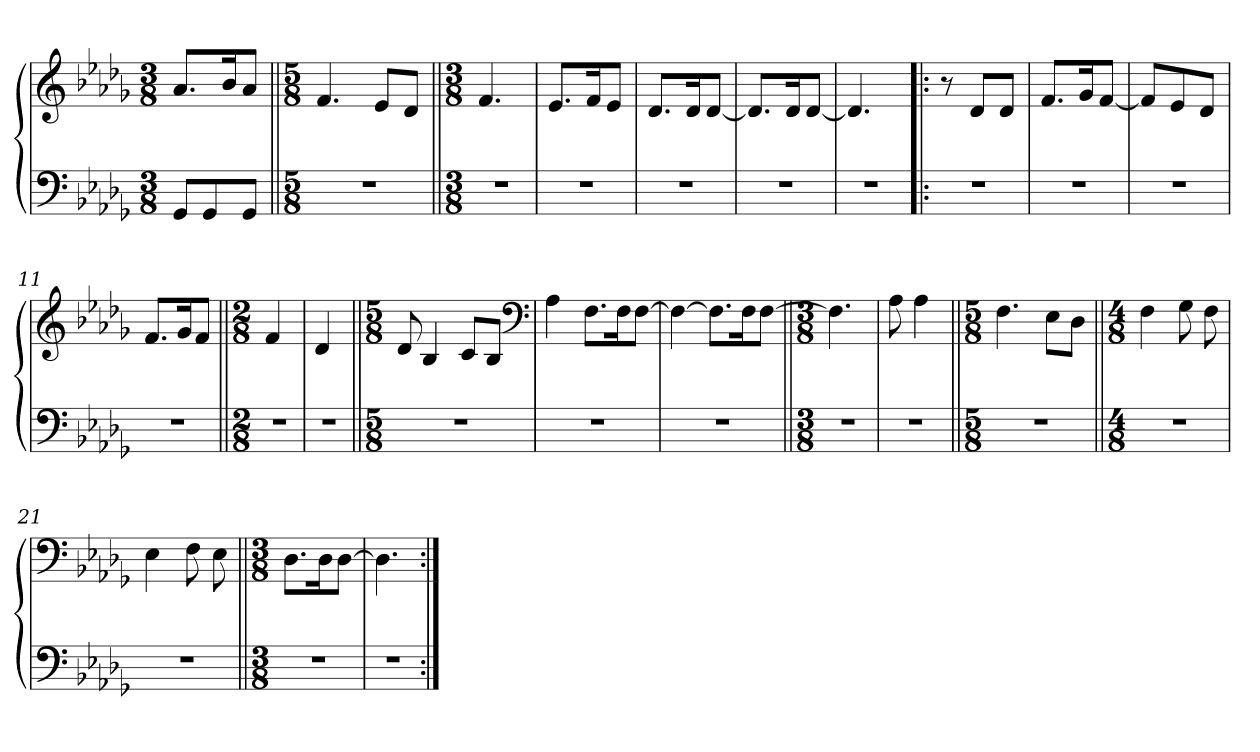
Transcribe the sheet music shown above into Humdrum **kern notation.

**kern	**kern
*part1	*part1
*staff2	*staff1
*clefF4	*clefG2
*k[b-e-a-d-g-]	*k[b-e-a-d-g-]
*M3/8	*M3/8
=1	=1
8GG-/L	8.a-/L
8GG-/	.
.	16b-/K
8GG-/J	8a-/J
=2||	=2||
*M5/8	*M5/8
3...r	4.f/
.	8e-/L
.	8d-/J
=3||	=3||
*M3/8	*M3/8
4.r	4.f/
=4	=4
4.r	8.e-/L
.	16f/K
.	8e-/J
=5	=5
4.r	8.d-/L
.	16d-/K
.	[8d-/J
=6	=6
4.r	8.d-/L]
.	16d-/K
.	[8d-/J
=7	=7
4.r	4.d-/]
=8!|:	=8!|:
4.r	8r
.	8d-/L
.	8d-/J
=9	=9
4.r	8.f/L
.	16g-/K
.	[8f/J
=10	=10
4.r	8f/L]
.	8e-/
.	8d-/J
=11	=11
4.r	8.f/L
.	16g-/K
.	8f/J
=12||	=12||
*M2/8	*M2/8
4r	4f/
=13	=13
4r	4d-/
=14||	=14||
*M5/8	*M5/8
3...r	8d-/
.	4B-/
.	8c/L
.	8B-/J
*	*clefF4
=15	=15
3...r	4A-\
.	8.F\L
.	16F\K
.	[8F\J
=16	=16
3...r	4F\_
.	8.F\L]
.	16F\K
.	[8F\J
=17||	=17||
*M3/8	*M3/8
4.r	4.F\]
=18	=18
4.r	8A-\
.	4A-\
=19||	=19||
*M5/8	*M5/8
3...r	4.F\
.	8E-\L
.	8D-\J
=20||	=20||
*M4/8	*M4/8
2r	4F\
.	8G-\
.	8F\
=21	=21
2r	4E-\
.	8F\
.	8E-\
=22||	=22||
*M3/8	*M3/8
4.r	8.D-\L
.	16D-\K
.	[8D-\J
=23	=23
4.r	4.D-\]
=:|!	=:|!
*-	*-
